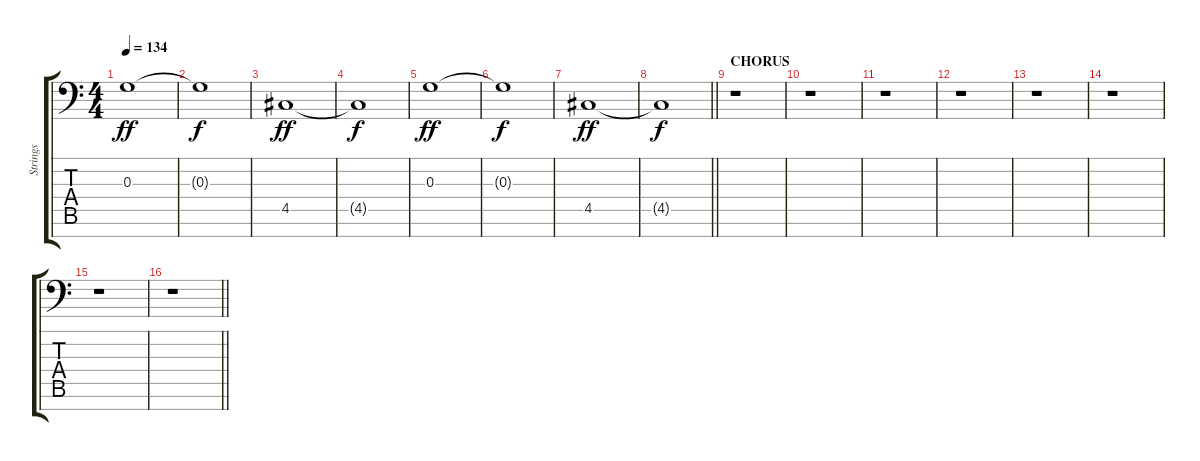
\track ("Strings" "Strings") {instrument synthstrings1}
\staff {score tabs}
\tuning (C8 B3 G3 D3 A2 E2 C-1) {hide}
\ts (4 4)
\tempo 134
\clef f4
\ks c
0.3.1{dy ff} |
0.3{t}.1{dy f} |
4.5.1{dy ff} |
4.5{t}.1{dy f} |
0.3.1{dy ff} |
0.3{t}.1{dy f} |
4.5.1{dy ff} |
\barLineRight lightlight
4.5{t}.1{dy f} |
\section ("" "CHORUS")
r.1 |
r.1 |
r.1 |
r.1 |
r.1 |
r.1 |
r.1 |
\barLineRight lightlight
r.1
